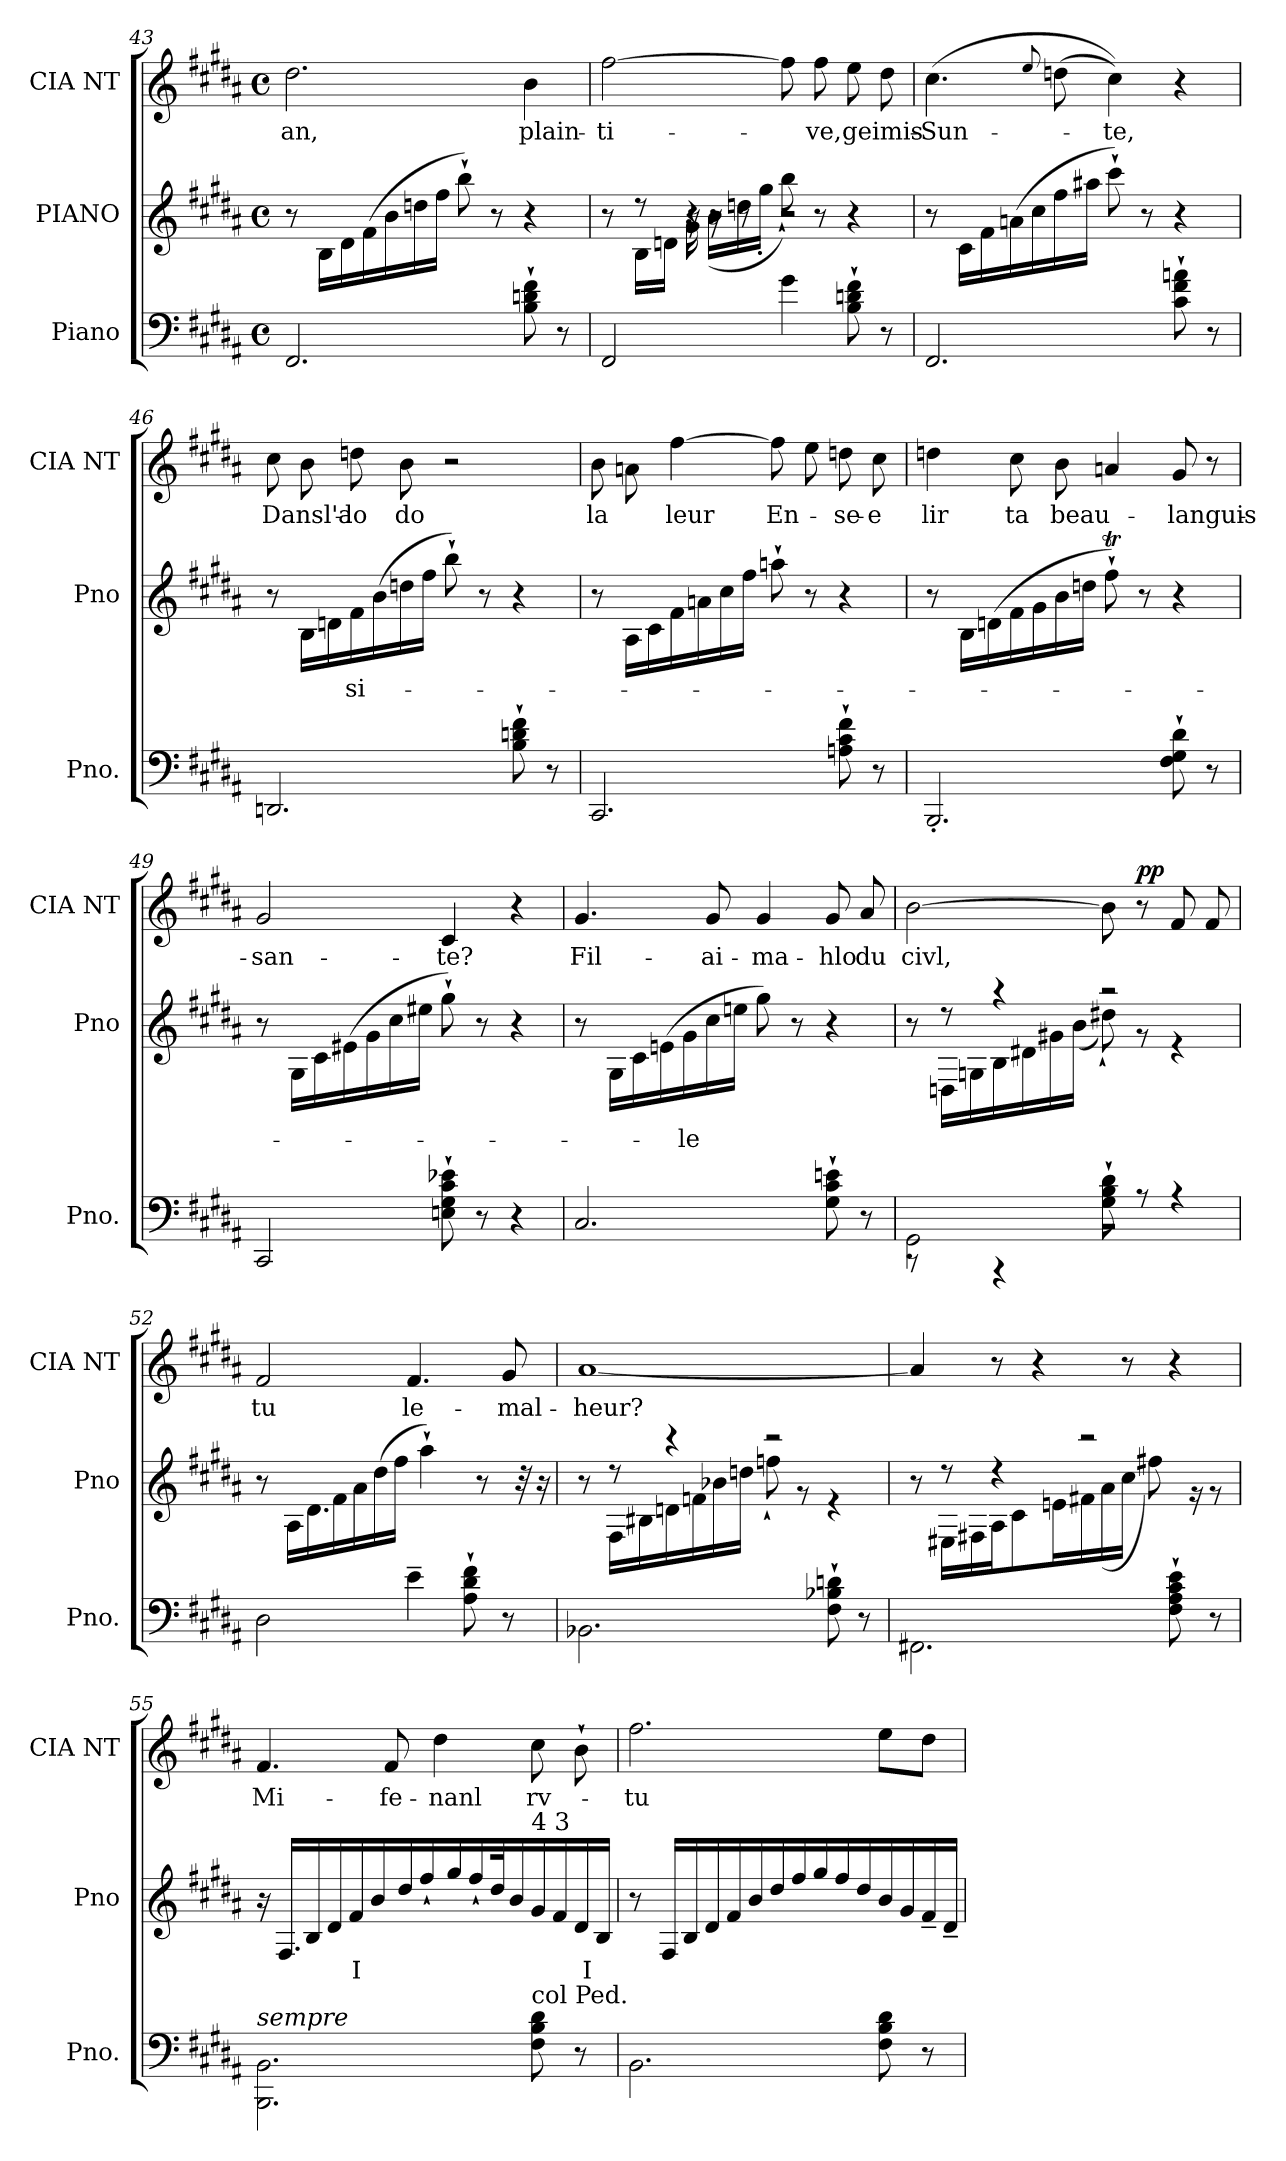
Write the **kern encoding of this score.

**kern	**kern	**text	**kern	**text	**dynam
*part3	*part2	*part2	*part1	*part1	*part1
*staff3	*staff2	*staff2	*staff1	*staff1	*staff1
*I"Piano	*I"PIANO	*	*I"CIA NT	*	*
*I'Pno.	*I'Pno	*	*I'CIA NT	*	*
*clefF4	*clefG2	*	*clefG2	*	*
*k[f#c#g#d#a#]	*k[f#c#g#d#a#]	*	*k[f#c#g#d#a#]	*	*
*M4/4	*M4/4	*	*M4/4	*	*
*met(c)	*met(c)	*	*met(c)	*	*
=43	=43	=43	=43	=43	=43
2.FF#/	8r	.	2.dd#\	an,	.
.	16B\LL	.	.	.	.
.	16d#\	.	.	.	.
.	(16f#\	.	.	.	.
.	16b\	.	.	.	.
.	16ddn\	.	.	.	.
.	16ff#\JJ	.	.	.	.
.	8bb`\)	.	.	.	.
.	8r	.	.	.	.
8B`\ 8dn`\ 8f#`\	4r	.	4b\	plain-	.
8r	.	.	.	.	.
=44	=44	=44	=44	=44	=44
*	*^	*	*	*	*
*	*	*^	*	*	*	*
2FF#/	8r	8ryy	4ryy	.	[2ff#\	ti-	.
.	8r	16B\LL	.	.	.	.	.
.	.	16dn\JJ	.	.	.	.	.
.	4r	16r	16g#\	.	.	.	.
.	.	(16b\LL	16r	.	.	.	.
.	.	16ddn\	8r	.	.	.	.
.	.	16gg#'\JJ	.	.	.	.	.
4g#\	2r	8bb`\)	2r	.	8ff#\]	.	.
.	.	8r	.	.	8ff#\	ve,	.
8B`\ 8dn`\ 8f#`\	.	4r	.	.	8ee\	geimis-	.
8r	.	.	.	.	8dd#\	.	.
*	*v	*v	*v	*	*	*	*
!!LO:LB:g=z
=45	=45	=45	=45	=45	=45
2.FF#/	8r	.	(4.cc#\	Sun-	.
.	16c#\LL	.	.	.	.
.	16f#\	.	.	.	.
.	(16an\	.	.	.	.
.	16cc#\	.	.	.	.
.	.	.	8qqee/	.	.
.	16ff#\	.	(8ddn\	.	.
.	16aa#X\JJ	.	.	.	.
.	8ccc#`\)	.	4cc#\))	te,	.
.	8r	.	.	.	.
8c#`\ 8f#`\ 8an`\	4r	.	4r	.	.
8r	.	.	.	.	.
=46	=46	=46	=46	=46	=46
2.DDn/	8r	.	8cc#\	Dansl'a-	.
.	16B\LL	.	8b\	.	.
.	16dn\	.	.	.	.
.	16f#\	si-	8ddn\	lo	.
.	(16b\	.	.	.	.
.	16ddn\	.	8b\	do	.
.	16ff#\JJ	.	.	.	.
.	8bb`\)	.	2r	.	.
.	8r	.	.	.	.
8B`\ 8dn`\ 8f#`\	4r	.	.	.	.
8r	.	.	.	.	.
=47	=47	=47	=47	=47	=47
2.CC#/	8r	.	8b\	la	.
.	16A#\LL	.	8an\	.	.
.	16c#\	.	.	.	.
.	16f#\	.	[4ff#\	leur	.
.	16an\	.	.	.	.
.	16cc#\	.	.	.	.
.	16ff#\JJ	.	.	.	.
.	8aan`\	.	8ff#\]	En-	.
.	8r	.	8ee\	.	.
8An`\ 8c#`\ 8f#`\	4r	.	8ddn\	se-	.
8r	.	.	8cc#\	e­	.
!!LO:LB:g=z
=48	=48	=48	=48	=48	=48
2.BBB'/	8r	.	4ddn\	lir	.
.	16B\LL	.	.	.	.
.	(16dn\	.	.	.	.
.	16f#\	.	8cc#\	ta	.
.	16g#\	.	.	.	.
.	16b\	.	8b\	beau-	.
.	16ddn\JJ	.	.	.	.
.	8ff#T`\)	.	4an/	.	.
.	8r	.	.	.	.
8F#`\ 8G#`\ 8d#`\	4r	.	8g#/	languis-	.
8r	.	.	8r	.	.
=49	=49	=49	=49	=49	=49
2CC#/	8r	.	2g#/	san-	.
.	16G#\LL	.	.	.	.
.	16c#\	.	.	.	.
.	(16e#X\	.	.	.	.
.	16g#\	.	.	.	.
.	16cc#\	.	.	.	.
.	16ee#X\JJ	.	.	.	.
8En`\ 8G#`\ 8c#`\ 8e-X`\	8gg#`\)	.	4c#/	te?	.
8r	8r	.	.	.	.
4r	4r	.	4r	.	.
=50	=50	=50	=50	=50	=50
2.C#/	8r	.	4.g#/	Fil-	.
.	16G#\LL	.	.	.	.
.	16c#\	.	.	.	.
.	(16en\	.	.	.	.
.	16g#\	le	.	.	.
.	16cc#\	.	8g#/	ai-	.
.	16een\JJ	.	.	.	.
.	8gg#\)	.	4g#/	ma-	.
.	8r	.	.	.	.
8G#`\ 8c#`\ 8en`\	4r	.	8g#/	hlo	.
8r	.	.	8a#/	du	.
!!LO:PB:g=z
=51	=51	=51	=51	=51	=51
*^	*^	*	*	*	*
2GG#\	8r	8r	8ryy	.	[2b\	civl,	.
.	8ryy	8r	16Dn/LL	.	.	.	.
.	.	.	16Gn/	.	.	.	.
.	4r	4r	16B\	.	.	.	.
.	.	.	16d#X\	.	.	.	.
.	.	.	16g#X\	.	.	.	.
.	.	.	(16b\JJ	.	.	.	.
8G#`\ 8B`\ 8d#`\	2r	2r	8dd#X`\)	.	8b\]	.	.
8r	.	.	8r	.	8r	.	pp
4r	.	.	4r	.	8f#/	.	.
.	.	.	.	.	8f#/	.	.
*v	*v	*	*	*	*	*	*
*	*v	*v	*	*	*	*
=52	=52	=52	=52	=52	=52
2D#\	8r	.	2f#/	tu	.
.	16A#\LL	.	.	.	.
.	16.d#\	.	.	.	.
.	16f#\	.	.	.	.
.	16a#\	.	.	.	.
.	(16dd#\	.	.	.	.
.	16ff#\JJ	.	.	.	.
4e~\	.	.	4.f#/	le-	.
.	4aa#`\)	.	.	.	.
8A#`\ 8d#`\ 8f#`\	.	.	.	.	.
.	8r	.	.	.	.
8r	.	.	8g#/	mal-	.
.	32r	.	.	.	.
.	16r	.	.	.	.
=53	=53	=53	=53	=53	=53
*	*^	*	*	*	*
2.BB-X\	8r	8ryy	.	[1a#/	heur?	.
.	8r	16F#/LL	.	.	.	.
.	.	16B#X/	.	.	.	.
.	4r	16dn\	.	.	.	.
.	.	16fn\	.	.	.	.
.	.	16b-X\	.	.	.	.
.	.	16ddn\JJ	.	.	.	.
.	2r	8ffn`\	.	.	.	.
.	.	8r	.	.	.	.
8F#`\ 8B-X`\ 8dn`\	.	4r	.	.	.	.
8r	.	.	.	.	.	.
!!LO:LB:g=z
=54	=54	=54	=54	=54	=54	=54
2.FF#X\	8r	8ryy	.	4a#/]	.	.
.	8r	16E#X/LL	.	.	.	.
.	.	16F#X/	.	.	.	.
.	4r	16A#/J	.	8r	.	.
.	.	8c#\	.	.	.	.
.	.	.	.	4r	.	.
.	.	16en\L	.	.	.	.
.	2r	16f#X\	.	.	.	.
.	.	(16a#\	.	.	.	.
.	.	16cc#\JJ	.	8r	.	.
.	.	8ff#X\)	.	.	.	.
8F#`\ 8A#`\ 8c#`\ 8e`\	.	.	.	4r	.	.
.	.	16r	.	.	.	.
8r	.	8r	.	.	.	.
=55	=55	=55	=55	=55	=55	=55
!LO:TX:i:t=sempre	!	!	!	!	!	!
*	*v	*v	*	*	*	*
2.BBB\ 2.BB\	16r	.	4.f#/	Mi-	.
.	16.F#/LL	.	.	.	.
.	16B/	.	.	.	.
.	16d#/	.	.	.	.
.	16f#/	I	.	.	.
.	16b/	.	.	.	.
.	.	.	8f#/	fe-	.
.	16dd#/	.	.	.	.
.	16ff#`/	.	.	.	.
.	.	.	4dd#\	nanl	.
.	16gg#/	.	.	.	.
.	16ff#`/	.	.	.	.
.	32dd#/k	.	.	.	.
.	16b/	.	.	.	.
!	!LO:TX:t=4 3	!	!	!	!
!LO:TX:t=col Ped.	!	!	!	!	!
8F#\ 8B\ 8d#\	16g#/	.	8cc#\	rv-	.
.	16f#/	.	.	.	.
8r	16d#/	.	8b`\	.	.
.	16B/JJ	I	.	.	.
=56	=56	=56	=56	=56	=56
2.BB\	8r	.	2.ff#\	tu	.
.	16F#/LL	.	.	.	.
.	16B/	.	.	.	.
.	16d#/	.	.	.	.
.	16f#/	.	.	.	.
.	16b/	.	.	.	.
.	16dd#/	.	.	.	.
.	16ff#/	.	.	.	.
.	16gg#/	.	.	.	.
.	16ff#/	.	.	.	.
.	16dd#/	.	.	.	.
8F#\ 8B\ 8d#\	16b/	.	8ee\L	.	.
.	16g#/	.	.	.	.
8r	16f#~/	.	8dd#\J	.	.
.	16d#~/JJ	.	.	.	.
=	=	=	=	=	=
*-	*-	*-	*-	*-	*-
